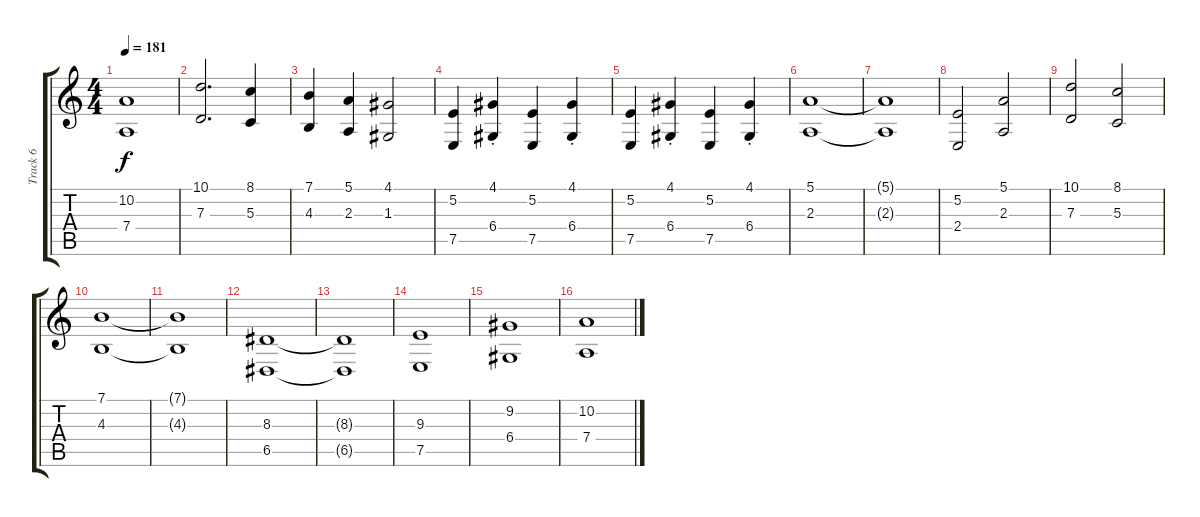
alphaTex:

\track ("Track 6" "Track 6") {instrument stringensemble1}
\staff {score tabs}
\tuning (E4 B3 G3 D3 A2 E2) {hide}
\ts (4 4)
\tempo 181
\clef g2
\ks c
(10.2{t} 7.4{t}).1{dy f} |
(10.1 7.3).2{d} (8.1 5.3).4 |
(7.1 4.3).4 (5.1 2.3).4 (4.1 1.3).2 |
(5.2 7.5).4 (4.1{st} 6.4).4 (5.2 7.5).4 (4.1{st} 6.4).4 |
(5.2 7.5).4 (4.1{st} 6.4).4 (5.2 7.5).4 (4.1{st} 6.4).4 |
(5.1 2.3).1 |
(5.1{t} 2.3{t}).1 |
(5.2 2.4).2 (5.1 2.3).2 |
(10.1 7.3).2 (8.1 5.3).2 |
(7.1 4.3).1 |
(7.1{t} 4.3{t}).1 |
(8.3 6.5).1 |
(8.3{t} 6.5{t}).1 |
(9.3 7.5).1 |
(9.2 6.4).1 |
(10.2 7.4).1{volume 16}
